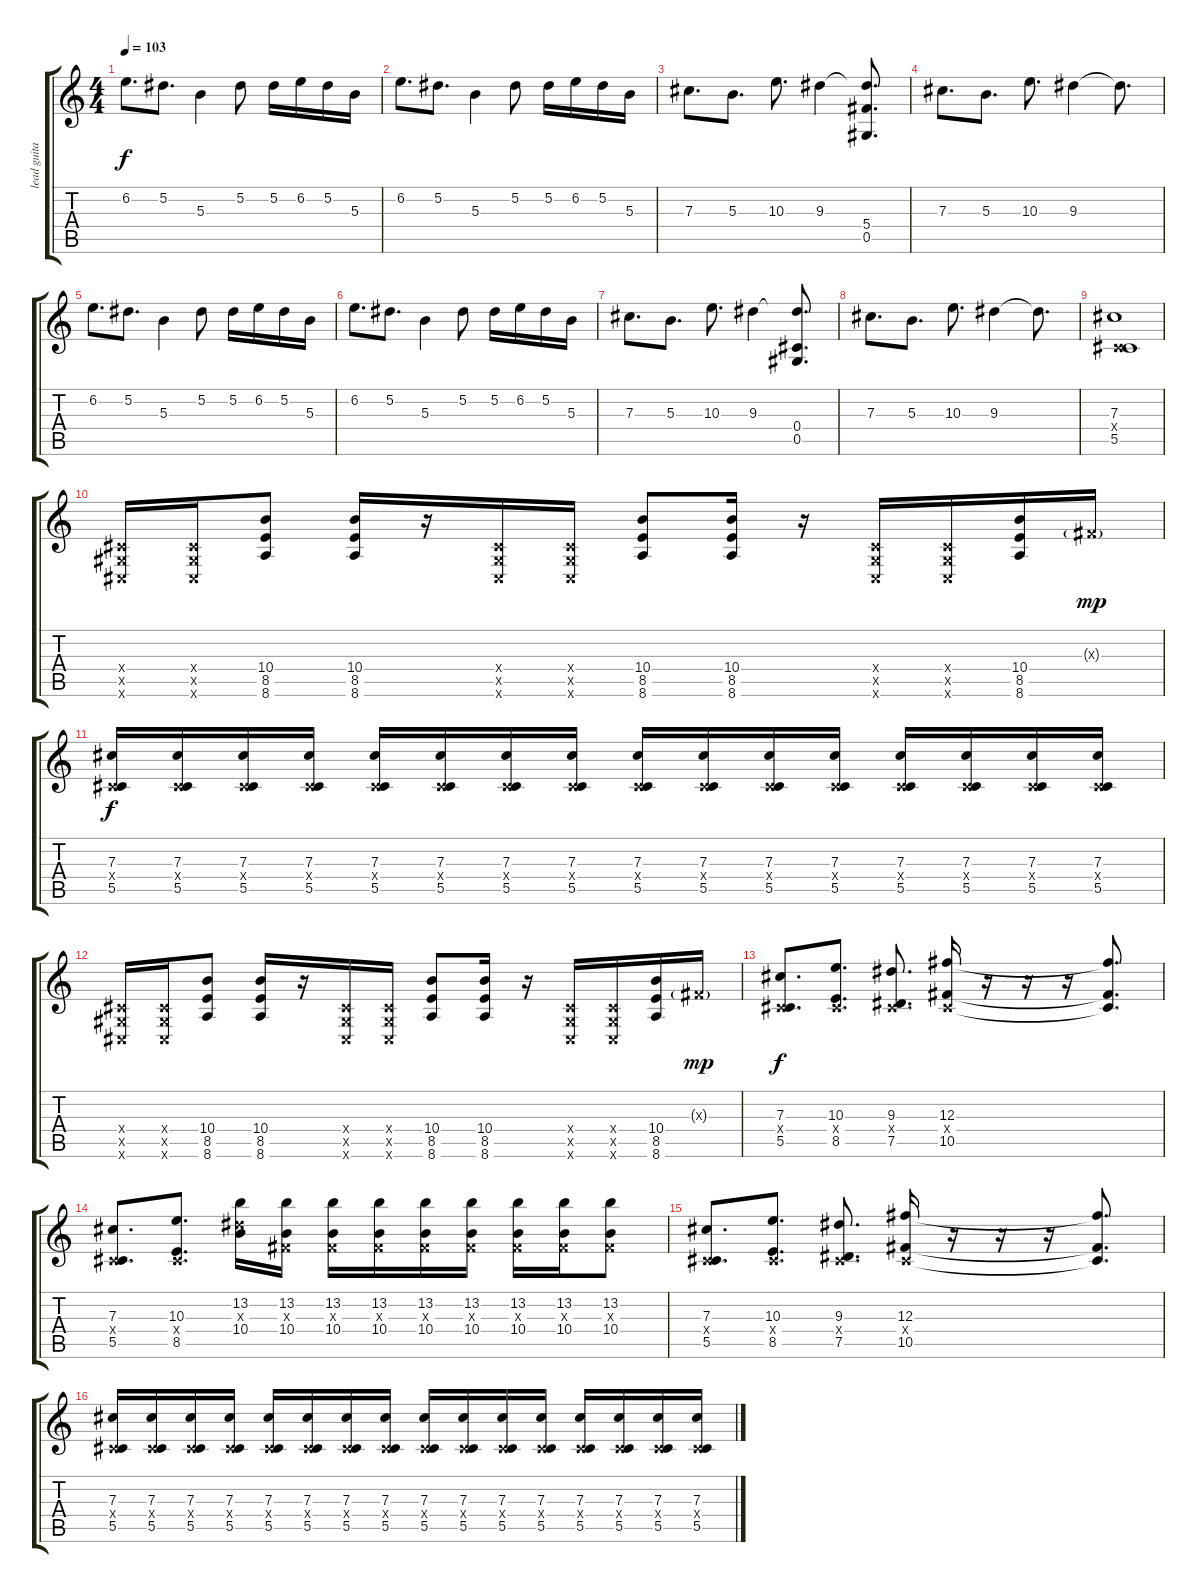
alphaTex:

\track ("lead guitar" "lead guita") {instrument distortionguitar}
\staff {score tabs}
\tuning (Eb4 Bb3 Gb3 Db3 Ab2 Db2) {hide}
\ts (4 4)
\tempo 103
\clef g2
\ks c
6.2.8{d dy f} 5.2.8{d} 5.3.4 5.2.8 5.2.16 6.2.16 5.2.16 5.3.16 |
6.2.8{d} 5.2.8{d} 5.3.4 5.2.8 5.2.16 6.2.16 5.2.16 5.3.16 |
7.3.8{d} 5.3.8{d} 10.3.8{d} 9.3.4 (9.3{t} 5.4{t} 0.5{t}).8{d} |
7.3.8{d} 5.3.8{d} 10.3.8{d} 9.3.4 9.3{t}.8{d} |
6.2.8{d} 5.2.8{d} 5.3.4 5.2.8 5.2.16 6.2.16 5.2.16 5.3.16 |
6.2.8{d} 5.2.8{d} 5.3.4 5.2.8 5.2.16 6.2.16 5.2.16 5.3.16 |
7.3.8{d} 5.3.8{d} 10.3.8{d} 9.3.4 (9.3{t} 0.4 0.5).8{d} |
7.3.8{d} 5.3.8{d} 10.3.8{d} 9.3.4 9.3{t}.8{d} |
(7.3 0.4{x} 5.5).1 |
(0.4{x} 0.5{x} 0.6{x}).16 (0.4{x} 0.5{x} 0.6{x}).16 (10.4 8.5 8.6).8 (10.4 8.5 8.6).16 r.16 (0.4{x} 0.5{x} 0.6{x}).16 (0.4{x} 0.5{x} 0.6{x}).16 (10.4 8.5 8.6).8 (10.4 8.5 8.6).16 r.16 (0.4{x} 0.5{x} 0.6{x}).16 (0.4{x} 0.5{x} 0.6{x}).16 (10.4 8.5 8.6).16 0.3{g x}.16{dy mp} |
(7.3 0.4{x} 5.5).16{dy f} (7.3 0.4{x} 5.5).16 (7.3 0.4{x} 5.5).16 (7.3 0.4{x} 5.5).16 (7.3 0.4{x} 5.5).16 (7.3 0.4{x} 5.5).16 (7.3 0.4{x} 5.5).16 (7.3 0.4{x} 5.5).16 (7.3 0.4{x} 5.5).16 (7.3 0.4{x} 5.5).16 (7.3 0.4{x} 5.5).16 (7.3 0.4{x} 5.5).16 (7.3 0.4{x} 5.5).16 (7.3 0.4{x} 5.5).16 (7.3 0.4{x} 5.5).16 (7.3 0.4{x} 5.5).16 |
(0.4{x} 0.5{x} 0.6{x}).16 (0.4{x} 0.5{x} 0.6{x}).16 (10.4 8.5 8.6).8 (10.4 8.5 8.6).16 r.16 (0.4{x} 0.5{x} 0.6{x}).16 (0.4{x} 0.5{x} 0.6{x}).16 (10.4 8.5 8.6).8 (10.4 8.5 8.6).16 r.16 (0.4{x} 0.5{x} 0.6{x}).16 (0.4{x} 0.5{x} 0.6{x}).16 (10.4 8.5 8.6).16 0.3{g x}.16{dy mp} |
(7.3 0.4{x} 5.5).8{d dy f} (10.3 0.4{x} 8.5).8{d} (9.3 0.4{x} 7.5).8{d} (12.3 0.4{x} 10.5).16 r.16 r.16 r.16 (12.3{t} 0.4{t} 10.5{t}).8{d} |
(7.3 0.4{x} 5.5).8{d} (10.3 0.4{x} 8.5).8{d} (13.2 9.3{x} 10.4).16 (13.2 0.3{x} 10.4).16 (13.2 0.3{x} 10.4).16 (13.2 0.3{x} 10.4).16 (13.2 0.3{x} 10.4).16 (13.2 0.3{x} 10.4).16 (13.2 0.3{x} 10.4).16 (13.2 0.3{x} 10.4).16 (13.2 0.3{x} 10.4).8 |
(7.3 0.4{x} 5.5).8{d} (10.3 0.4{x} 8.5).8{d} (9.3 0.4{x} 7.5).8{d} (12.3 0.4{x} 10.5).16 r.16 r.16 r.16 (12.3{t} 0.4{t} 10.5{t}).8{d} |
(7.3 0.4{x} 5.5).16 (7.3 0.4{x} 5.5).16 (7.3 0.4{x} 5.5).16 (7.3 0.4{x} 5.5).16 (7.3 0.4{x} 5.5).16 (7.3 0.4{x} 5.5).16 (7.3 0.4{x} 5.5).16 (7.3 0.4{x} 5.5).16 (7.3 0.4{x} 5.5).16 (7.3 0.4{x} 5.5).16 (7.3 0.4{x} 5.5).16 (7.3 0.4{x} 5.5).16 (7.3 0.4{x} 5.5).16 (7.3 0.4{x} 5.5).16 (7.3 0.4{x} 5.5).16 (7.3 0.4{x} 5.5).16
